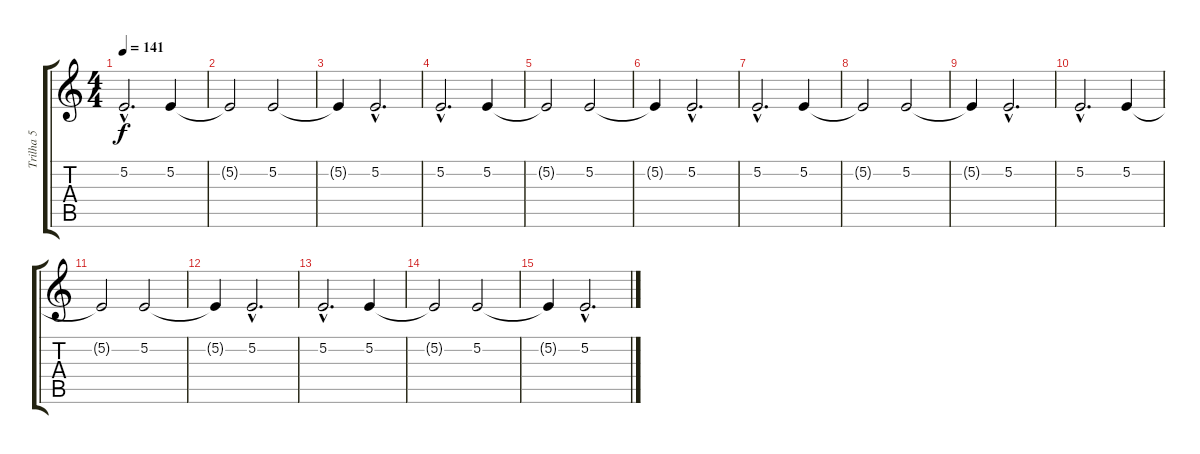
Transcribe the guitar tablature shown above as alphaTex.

\track ("Trilha 5" "Trilha 5") {instrument whistle}
\staff {score tabs}
\tuning (E4 B3 G3 D3 A2 E2) {hide}
\ts (4 4)
\tempo 141
\clef g2
\ks c
5.2{hac}.2{d dy f instrument whistle} 5.2.4 |
5.2{t}.2 5.2.2 |
5.2{t}.4 5.2{hac}.2{d} |
5.2{hac}.2{d} 5.2.4 |
5.2{t}.2 5.2.2 |
5.2{t}.4 5.2{hac}.2{d} |
5.2{hac}.2{d} 5.2.4 |
5.2{t}.2 5.2.2 |
5.2{t}.4 5.2{hac}.2{d} |
5.2{hac}.2{d} 5.2.4 |
5.2{t}.2 5.2.2 |
5.2{t}.4 5.2{hac}.2{d} |
5.2{hac}.2{d} 5.2.4 |
5.2{t}.2 5.2.2 |
5.2{t}.4 5.2{hac}.2{d}
